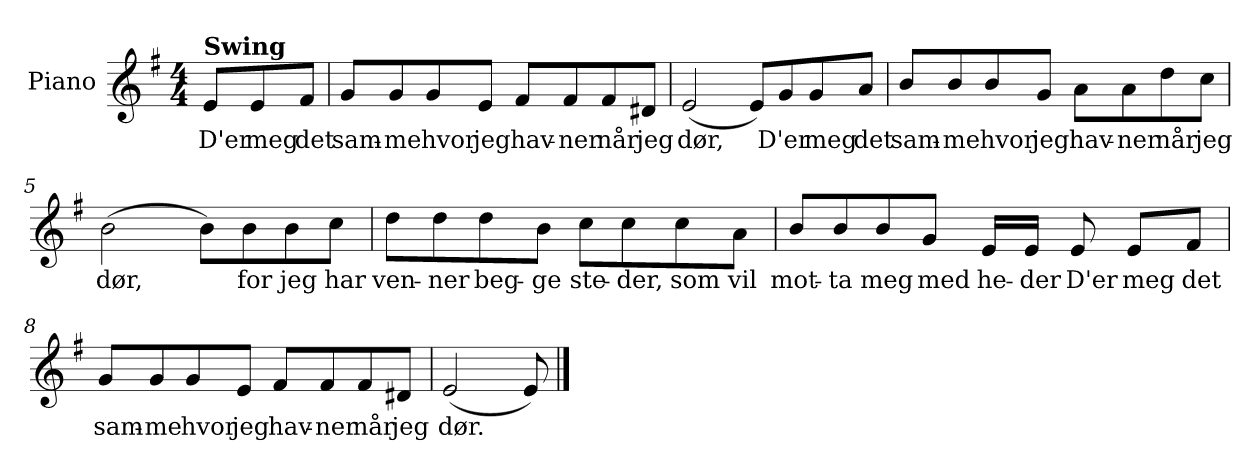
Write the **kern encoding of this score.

**kern	**text
*part1	*part1
*staff1	*staff1
*I"Piano	*
*I'Pno.	*
*clefG2	*
*k[f#]	*
*M4/4	*
=1	=1
!LO:TX:B:t=Swing	!
!	!LO:LY:b
8e/L	D'er
!	!LO:LY:b
8e/	meg
!	!LO:LY:b
8f#/J	det
=2	=2
!	!LO:LY:b
8g/L	sam-
!	!LO:LY:b
8g/	-me
!	!LO:LY:b
8g/	hvor
!	!LO:LY:b
8e/J	jeg
!	!LO:LY:b
8f#/L	hav-
!	!LO:LY:b
8f#/	-ner
!	!LO:LY:b
8f#/	når
!	!LO:LY:b
8d#X/J	jeg
=3	=3
!	!LO:LY:b
(<2e/	dør,
8e/L)	.
!	!LO:LY:b
8g/	D'er
!	!LO:LY:b
8g/	meg
!	!LO:LY:b
8a/J	det
!!LO:LB:g=z
=4	=4
!	!LO:LY:b
8b/L	sam-
!	!LO:LY:b
8b/	-me
!	!LO:LY:b
8b/	hvor
!	!LO:LY:b
8g/J	jeg
!	!LO:LY:b
8a\L	hav-
!	!LO:LY:b
8a\	-ner
!	!LO:LY:b
8dd\	når
!	!LO:LY:b
8cc\J	jeg
=5	=5
!	!LO:LY:b
(>2b\	dør,
8b\L)	.
!	!LO:LY:b
8b\	for
!	!LO:LY:b
8b\	jeg
!	!LO:LY:b
8cc\J	har
!!LO:LB:g=z
=6	=6
!	!LO:LY:b
8dd\L	ven-
!	!LO:LY:b
8dd\	-ner
!	!LO:LY:b
8dd\	beg-
!	!LO:LY:b
8b\J	-ge
!	!LO:LY:b
8cc\L	ste-
!	!LO:LY:b
8cc\	-der,
!	!LO:LY:b
8cc\	som
!	!LO:LY:b
8a\J	vil
=7	=7
!	!LO:LY:b
8b/L	mot-
!	!LO:LY:b
8b/	-ta
!	!LO:LY:b
8b/	meg
!	!LO:LY:b
8g/J	med
!	!LO:LY:b
16e/LL	he-
!	!LO:LY:b
16eZ/JJ	-der
!	!LO:LY:b
8e/	D'er
!	!LO:LY:b
8e/L	meg
!	!LO:LY:b
8f#/J	det
!!LO:LB:g=z
=8	=8
!	!LO:LY:b
8g/L	sam-
!	!LO:LY:b
8g/	-me
!	!LO:LY:b
8g/	hvor
!	!LO:LY:b
8e/J	jeg
!	!LO:LY:b
8f#/L	hav-
!	!LO:LY:b
8f#/	-ner
!	!LO:LY:b
8f#/	når
!	!LO:LY:b
8d#X/J	jeg
=9	=9
!	!LO:LY:b
(<2e/	dør.
8e/)	.
==	==
*-	*-
